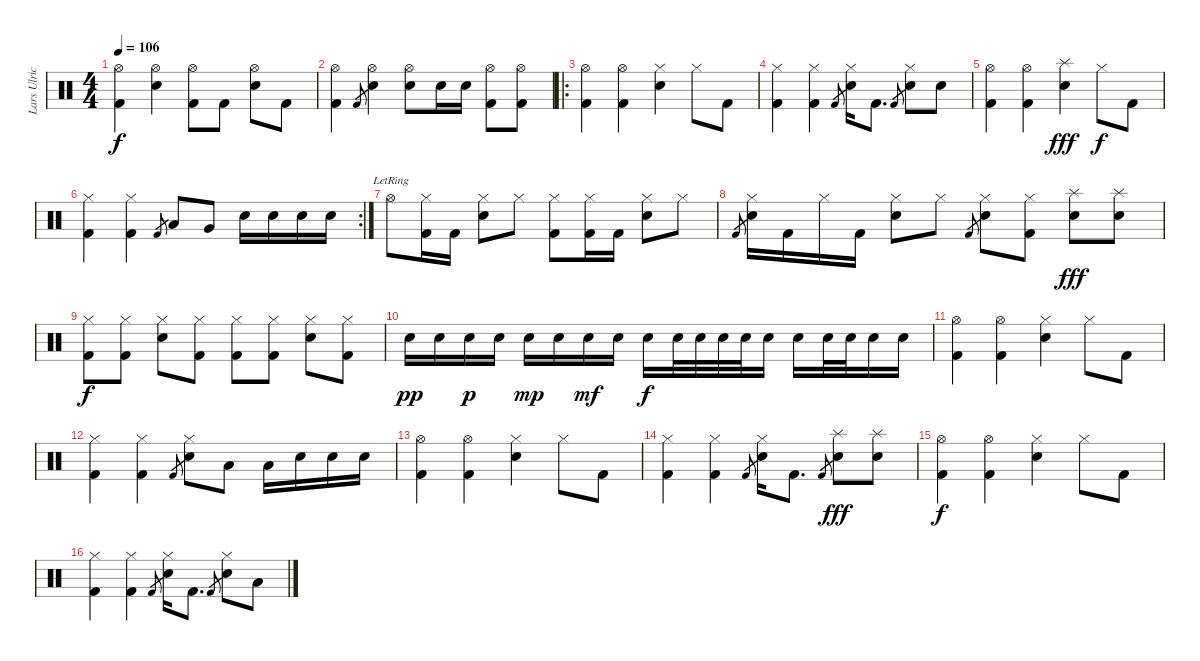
\track ("Lars Ulrich" "Lars Ulric") {instrument percussion}
\staff {score}
\articulation defaults
\ts (4 4)
\tempo 106
\clef neutral
\ks c
("Hi-Hat (open)" "Kick (hit) 2").4{dy f} ("Hi-Hat (open)" "Electric Snare (hit)").4 ("Hi-Hat (open)" "Kick (hit) 2").8 "Kick (hit) 2".8 ("Hi-Hat (open)" "Electric Snare (hit)").8 "Kick (hit) 2".8 |
("Hi-Hat (open)" "Kick (hit) 2").4 "Kick (hit) 2".8{gr} ("Hi-Hat (open)" "Electric Snare (hit)").4 ("Hi-Hat (open)" "Electric Snare (hit)").8 "Electric Snare (hit)".16 "Electric Snare (hit)".16 ("Hi-Hat (open)" "Kick (hit) 2").8 ("Hi-Hat (open)" "Kick (hit) 2").8 |
\ro
("Hi-Hat (open)" "Kick (hit) 2").4 ("Hi-Hat (open)" "Kick (hit) 2").4 ("Hi-Hat (closed)" "Electric Snare (hit)").4 "Hi-Hat (closed)".8 "Kick (hit) 2".8 |
("Hi-Hat (closed)" "Kick (hit) 2").4 ("Hi-Hat (closed)" "Kick (hit) 2").4 "Kick (hit) 2".8{gr} ("Hi-Hat (closed)" "Electric Snare (hit)").16 "Kick (hit) 2".8{d} "Kick (hit) 2".8{gr} ("Hi-Hat (closed)" "Electric Snare (hit)").8 "Electric Snare (hit)".8 |
("Hi-Hat (open)" "Kick (hit) 2").4 ("Hi-Hat (open)" "Kick (hit) 2").4 ("Splash (hit)" "Electric Snare (hit)").4{dy fff} "Hi-Hat (closed)".8{dy f} "Kick (hit) 2".8 |
\rc 2
("Hi-Hat (closed)" "Kick (hit) 2").4 ("Hi-Hat (closed)" "Kick (hit) 2").4 "Kick (hit) 2".8{gr} "Low Tom (hit)".8 "Very Low Tom (hit)".8 "Electric Snare (hit)".16 "Electric Snare (hit)".16 "Electric Snare (hit)".16 "Electric Snare (hit)".16 |
"Hi-Hat (open)"{lr}.8 ("Hi-Hat (closed)" "Kick (hit) 2").16 "Kick (hit) 2".16 ("Hi-Hat (closed)" "Electric Snare (hit)").8 "Hi-Hat (closed)".8 ("Hi-Hat (closed)" "Kick (hit) 2").8 ("Hi-Hat (closed)" "Kick (hit) 2").16 "Kick (hit) 2".16 ("Hi-Hat (closed)" "Electric Snare (hit)").8 "Hi-Hat (closed)".8 |
"Kick (hit) 2".8{gr} ("Hi-Hat (closed)" "Electric Snare (hit)").16 "Kick (hit) 2".16 "Hi-Hat (closed)".16 "Kick (hit) 2".16 ("Hi-Hat (closed)" "Electric Snare (hit)").8 "Hi-Hat (closed)".8 "Kick (hit) 2".8{gr} ("Hi-Hat (closed)" "Electric Snare (hit)").8 ("Hi-Hat (closed)" "Kick (hit) 2").8 ("Splash (hit)" "Electric Snare (hit)").8{dy fff} ("Splash (hit)" "Electric Snare (hit)").8 |
("Hi-Hat (closed)" "Kick (hit) 2").8{dy f} ("Hi-Hat (closed)" "Kick (hit) 2").8 ("Hi-Hat (closed)" "Electric Snare (hit)").8 ("Hi-Hat (closed)" "Kick (hit) 2").8 ("Hi-Hat (closed)" "Kick (hit) 2").8 ("Hi-Hat (closed)" "Kick (hit) 2").8 ("Hi-Hat (closed)" "Electric Snare (hit)").8 ("Hi-Hat (closed)" "Kick (hit) 2").8 |
"Electric Snare (hit)".16{dy pp} "Electric Snare (hit)".16 "Electric Snare (hit)".16{dy p} "Electric Snare (hit)".16 "Electric Snare (hit)".16{dy mp} "Electric Snare (hit)".16 "Electric Snare (hit)".16{dy mf} "Electric Snare (hit)".16 "Electric Snare (hit)".16{dy f} "Electric Snare (hit)".32 "Electric Snare (hit)".32 "Electric Snare (hit)".32 "Electric Snare (hit)".32 "Electric Snare (hit)".16 "Electric Snare (hit)".16 "Electric Snare (hit)".32 "Electric Snare (hit)".32 "Electric Snare (hit)".16 "Electric Snare (hit)".16 |
("Hi-Hat (open)" "Kick (hit) 2").4 ("Hi-Hat (open)" "Kick (hit) 2").4 ("Hi-Hat (closed)" "Electric Snare (hit)").4 "Hi-Hat (closed)".8 "Kick (hit) 2".8 |
("Hi-Hat (closed)" "Kick (hit) 2").4 ("Hi-Hat (closed)" "Kick (hit) 2").4 "Kick (hit) 2".8{gr} ("Hi-Hat (closed)" "Electric Snare (hit)").8 "Low Tom (hit)".8 "Low Tom (hit)".16 "Electric Snare (hit)".16 "Electric Snare (hit)".16 "Electric Snare (hit)".16 |
("Hi-Hat (open)" "Kick (hit) 2").4 ("Hi-Hat (open)" "Kick (hit) 2").4 ("Hi-Hat (closed)" "Electric Snare (hit)").4 "Hi-Hat (closed)".8 "Kick (hit) 2".8 |
("Hi-Hat (closed)" "Kick (hit) 2").4 ("Hi-Hat (closed)" "Kick (hit) 2").4 "Kick (hit) 2".8{gr} ("Hi-Hat (closed)" "Electric Snare (hit)").16 "Kick (hit) 2".8{d} "Kick (hit) 2".8{gr} ("Splash (hit)" "Electric Snare (hit)").8{dy fff} ("Splash (hit)" "Electric Snare (hit)").8 |
("Hi-Hat (open)" "Kick (hit) 2").4{dy f} ("Hi-Hat (open)" "Kick (hit) 2").4 ("Hi-Hat (closed)" "Electric Snare (hit)").4 "Hi-Hat (closed)".8 "Kick (hit) 2".8 |
("Hi-Hat (closed)" "Kick (hit) 2").4 ("Hi-Hat (closed)" "Kick (hit) 2").4 "Kick (hit) 2".8{gr} ("Hi-Hat (closed)" "Electric Snare (hit)").16 "Kick (hit) 2".8{d} "Kick (hit) 2".8{gr} ("Hi-Hat (closed)" "Electric Snare (hit)").8 "Low Tom (hit)".8
